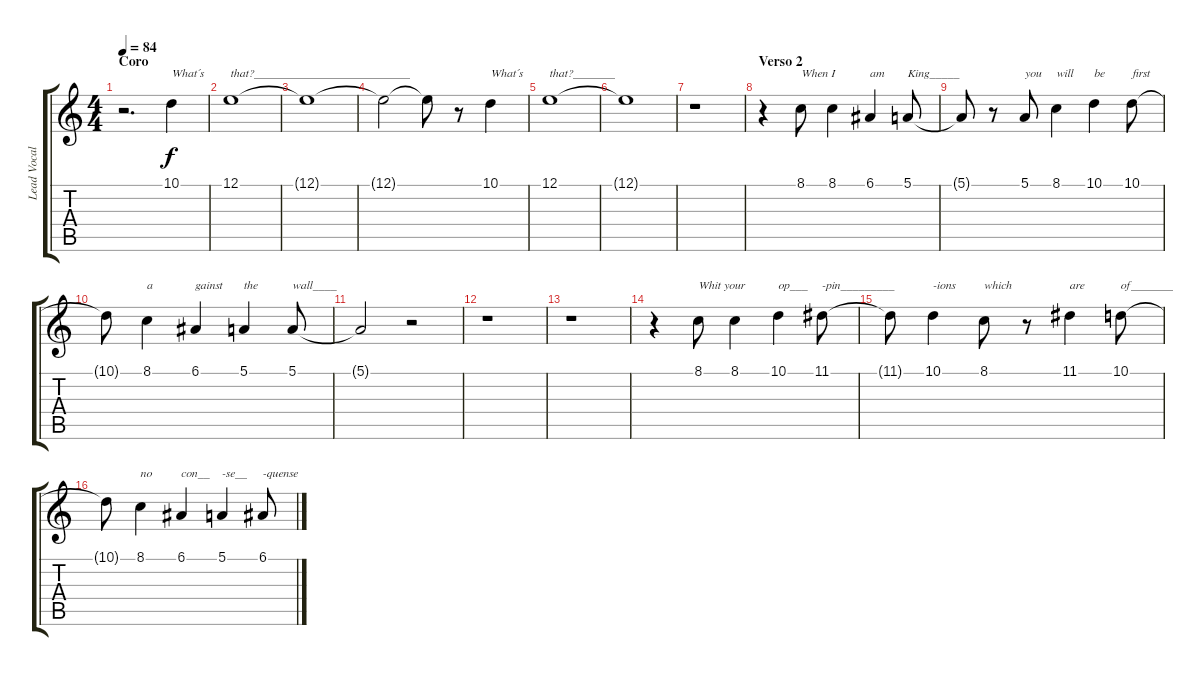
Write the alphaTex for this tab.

\track ("Lead Vocal 1" "Lead Vocal") {instrument violin}
\staff {score tabs}
\tuning (E4 B3 G3 D3 A2 E2) {hide}
\ts (4 4)
\section ("" "Coro")
\tempo 84
\clef g2
\ks c
r.2{d dy f} 10.1.4{txt "What´s"} |
12.1.1{txt "that?__________________________"} |
12.1{t}.1 |
12.1{t}.2 12.1{t}.8 r.8 10.1.4{txt "What´s"} |
12.1.1{txt "that?_______"} |
12.1{t}.1 |
r.1 |
\section ("" "Verso 2")
r.4 8.1.8{txt "When I"} 8.1.4 6.1.4{txt "am"} 5.1.8{txt "King_____"} |
5.1{t}.8 r.8 5.1.8{txt "you"} 8.1.4{txt "will"} 10.1.4{txt "be"} 10.1.8{txt "first"} |
10.1{t}.8 8.1.4{txt "a"} 6.1.4{txt "gainst"} 5.1.4{txt "the"} 5.1.8{txt "wall____"} |
5.1{t}.2 r.2 |
r.1 |
r.1 |
r.4 8.1.8{txt "Whit your"} 8.1.4 10.1.4{txt "op___"} 11.1.8{txt "-pin_________"} |
11.1{t}.8 10.1.4{txt "-ions"} 8.1.8{txt "which"} r.8 11.1.4{txt "are"} 10.1.8{txt "of_______"} |
10.1{t}.8 8.1.4{txt "no"} 6.1.4{txt "con__"} 5.1.4{txt "-se__"} 6.1.8{txt "-quense"}
